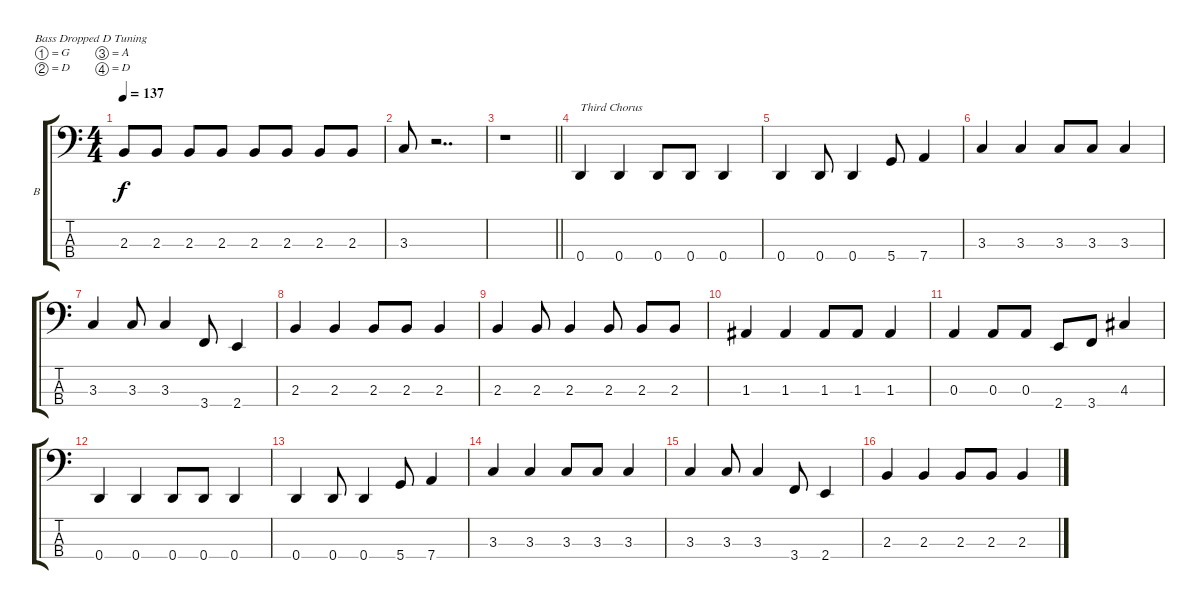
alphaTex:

\defaultSystemsLayout 4
\bracketExtendMode groupsimilarinstruments
\firstSystemTrackNameOrientation horizontal
\otherSystemsTrackNameOrientation horizontal
\track ("Bass" "B") {instrument electricbassfinger}
\staff {score tabs}
\tuning (G2 D2 A1 D1)
\ts (4 4)
\tempo 137
\clef f4
\scale
0.333333
\ks c
2.3.8{dy f} 2.3.8 2.3.8 2.3.8 2.3.8 2.3.8 2.3.8 2.3.8 |
\scale
0.333333 3.3.8 r.2{dd} |
\scale
0.333333
\barLineRight lightlight
r.1 |
\scale
0.333333 0.4.4{txt "Third Chorus"} 0.4.4 0.4.8 0.4.8 0.4.4 |
\scale
0.333333 0.4.4 0.4.8 0.4.4 5.4.8 7.4.4 |
\scale
0.333333 3.3.4 3.3.4 3.3.8 3.3.8 3.3.4 |
\scale
0.333333 3.3.4 3.3.8 3.3.4 3.4.8 2.4.4 |
\scale
0.333333 2.3.4 2.3.4 2.3.8 2.3.8 2.3.4 |
\scale
0.333333 2.3.4 2.3.8 2.3.4 2.3.8 2.3.8 2.3.8 |
\scale
0.333333 1.3.4 1.3.4 1.3.8 1.3.8 1.3.4 |
\scale
0.333333 0.3.4 0.3.8 0.3.8 2.4.8 3.4.8 4.3.4 |
\scale
0.333333 0.4.4 0.4.4 0.4.8 0.4.8 0.4.4 |
\scale
0.333333 0.4.4 0.4.8 0.4.4 5.4.8 7.4.4 |
\scale
0.333333 3.3.4 3.3.4 3.3.8 3.3.8 3.3.4 |
\scale
0.333333 3.3.4 3.3.8 3.3.4 3.4.8 2.4.4 |
\scale
0.333333 2.3.4 2.3.4 2.3.8 2.3.8 2.3.4
